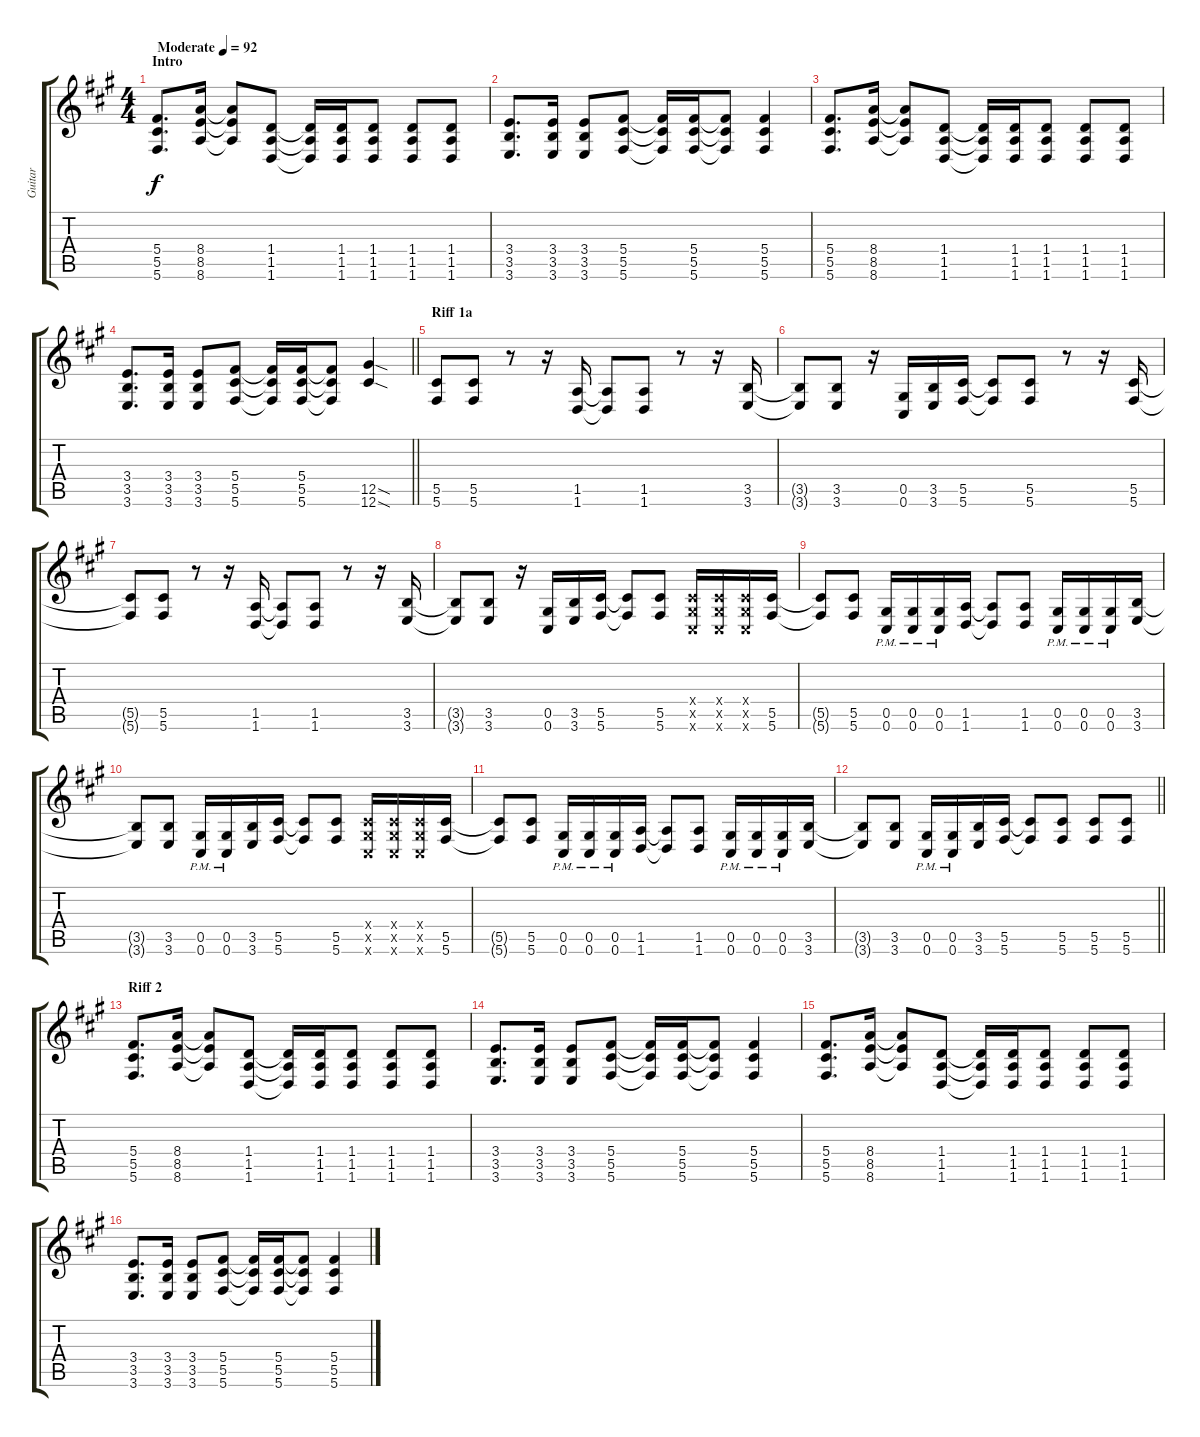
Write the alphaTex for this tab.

\track ("Guitar" "Guitar") {instrument distortionguitar}
\staff {score tabs}
\tuning (Eb4 Bb3 Gb3 Db3 Ab2 Db2) {hide}
\ts (4 4)
\section ("" "Intro")
\tempo (92 "Moderate")
\clef g2
\ks a
(5.4 5.5 5.6).8{d dy f instrument distortionguitar} (8.4 8.5 8.6).16 (8.4{t} 8.5{t} 8.6{t}).8 (1.4 1.5 1.6).8 (1.4{t} 1.5{t} 1.6{t}).16 (1.4 1.5 1.6).16 (1.4 1.5 1.6).8 (1.4 1.5 1.6).8 (1.4 1.5 1.6).8 |
(3.4 3.5 3.6).8{d} (3.4 3.5 3.6).16 (3.4 3.5 3.6).8 (5.4 5.5 5.6).8 (5.4{t} 5.5{t} 5.6{t}).16 (5.4 5.5 5.6).16 (5.4{t} 5.5{t} 5.6{t}).8 (5.4 5.5 5.6).4 |
(5.4 5.5 5.6).8{d} (8.4 8.5 8.6).16 (8.4{t} 8.5{t} 8.6{t}).8 (1.4 1.5 1.6).8 (1.4{t} 1.5{t} 1.6{t}).16 (1.4 1.5 1.6).16 (1.4 1.5 1.6).8 (1.4 1.5 1.6).8 (1.4 1.5 1.6).8 |
\barLineRight lightlight
(3.4 3.5 3.6).8{d} (3.4 3.5 3.6).16 (3.4 3.5 3.6).8 (5.4 5.5 5.6).8 (5.4{t} 5.5{t} 5.6{t}).16 (5.4 5.5 5.6).16 (5.4{t} 5.5{t} 5.6{t}).8 (12.5{sod} 12.6{sod}).4 |
\section ("" "Riff 1a")
(5.5 5.6).8 (5.5 5.6).8 r.8 r.16 (1.5 1.6).16 (1.5{t} 1.6{t}).8 (1.5 1.6).8 r.8 r.16 (3.5 3.6).16 |
(3.5{t} 3.6{t}).8 (3.5 3.6).8 r.16 (0.5 0.6).16 (3.5 3.6).16 (5.5 5.6).16 (5.5{t} 5.6{t}).8 (5.5 5.6).8 r.8 r.16 (5.5 5.6).16 |
(5.5{t} 5.6{t}).8 (5.5 5.6).8 r.8 r.16 (1.5 1.6).16 (1.5{t} 1.6{t}).8 (1.5 1.6).8 r.8 r.16 (3.5 3.6).16 |
(3.5{t} 3.6{t}).8 (3.5 3.6).8 r.16 (0.5 0.6).16 (3.5 3.6).16 (5.5 5.6).16 (5.5{t} 5.6{t}).8 (5.5 5.6).8 (0.4{x} 0.5{x} 0.6{x}).16 (0.4{x} 0.5{x} 0.6{x}).16 (0.4{x} 0.5{x} 0.6{x}).16 (5.5 5.6).16 |
(5.5{t} 5.6{t}).8 (5.5 5.6).8 (0.5{pm} 0.6{pm}).16 (0.5{pm} 0.6{pm}).16 (0.5{pm} 0.6{pm}).16 (1.5 1.6).16 (1.5{t} 1.6{t}).8 (1.5 1.6).8 (0.5{pm} 0.6{pm}).16 (0.5{pm} 0.6{pm}).16 (0.5{pm} 0.6{pm}).16 (3.5 3.6).16 |
(3.5{t} 3.6{t}).8 (3.5 3.6).8 (0.5{pm} 0.6{pm}).16 (0.5{pm} 0.6{pm}).16 (3.5 3.6).16 (5.5 5.6).16 (5.5{t} 5.6{t}).8 (5.5 5.6).8 (0.4{x} 0.5{x} 0.6{x}).16 (0.4{x} 0.5{x} 0.6{x}).16 (0.4{x} 0.5{x} 0.6{x}).16 (5.5 5.6).16 |
(5.5{t} 5.6{t}).8 (5.5 5.6).8 (0.5{pm} 0.6{pm}).16 (0.5{pm} 0.6{pm}).16 (0.5{pm} 0.6{pm}).16 (1.5 1.6).16 (1.5{t} 1.6{t}).8 (1.5 1.6).8 (0.5{pm} 0.6{pm}).16 (0.5{pm} 0.6{pm}).16 (0.5{pm} 0.6{pm}).16 (3.5 3.6).16 |
\barLineRight lightlight
(3.5{t} 3.6{t}).8 (3.5 3.6).8 (0.5{pm} 0.6{pm}).16 (0.5{pm} 0.6{pm}).16 (3.5 3.6).16 (5.5 5.6).16 (5.5{t} 5.6{t}).8 (5.5 5.6).8 (5.5 5.6).8 (5.5 5.6).8 |
\section ("" "Riff 2")
(5.4 5.5 5.6).8{d} (8.4 8.5 8.6).16 (8.4{t} 8.5{t} 8.6{t}).8 (1.4 1.5 1.6).8 (1.4{t} 1.5{t} 1.6{t}).16 (1.4 1.5 1.6).16 (1.4 1.5 1.6).8 (1.4 1.5 1.6).8 (1.4 1.5 1.6).8 |
(3.4 3.5 3.6).8{d} (3.4 3.5 3.6).16 (3.4 3.5 3.6).8 (5.4 5.5 5.6).8 (5.4{t} 5.5{t} 5.6{t}).16 (5.4 5.5 5.6).16 (5.4{t} 5.5{t} 5.6{t}).8 (5.4 5.5 5.6).4 |
(5.4 5.5 5.6).8{d} (8.4 8.5 8.6).16 (8.4{t} 8.5{t} 8.6{t}).8 (1.4 1.5 1.6).8 (1.4{t} 1.5{t} 1.6{t}).16 (1.4 1.5 1.6).16 (1.4 1.5 1.6).8 (1.4 1.5 1.6).8 (1.4 1.5 1.6).8 |
(3.4 3.5 3.6).8{d} (3.4 3.5 3.6).16 (3.4 3.5 3.6).8 (5.4 5.5 5.6).8 (5.4{t} 5.5{t} 5.6{t}).16 (5.4 5.5 5.6).16 (5.4{t} 5.5{t} 5.6{t}).8 (5.4 5.5 5.6).4
